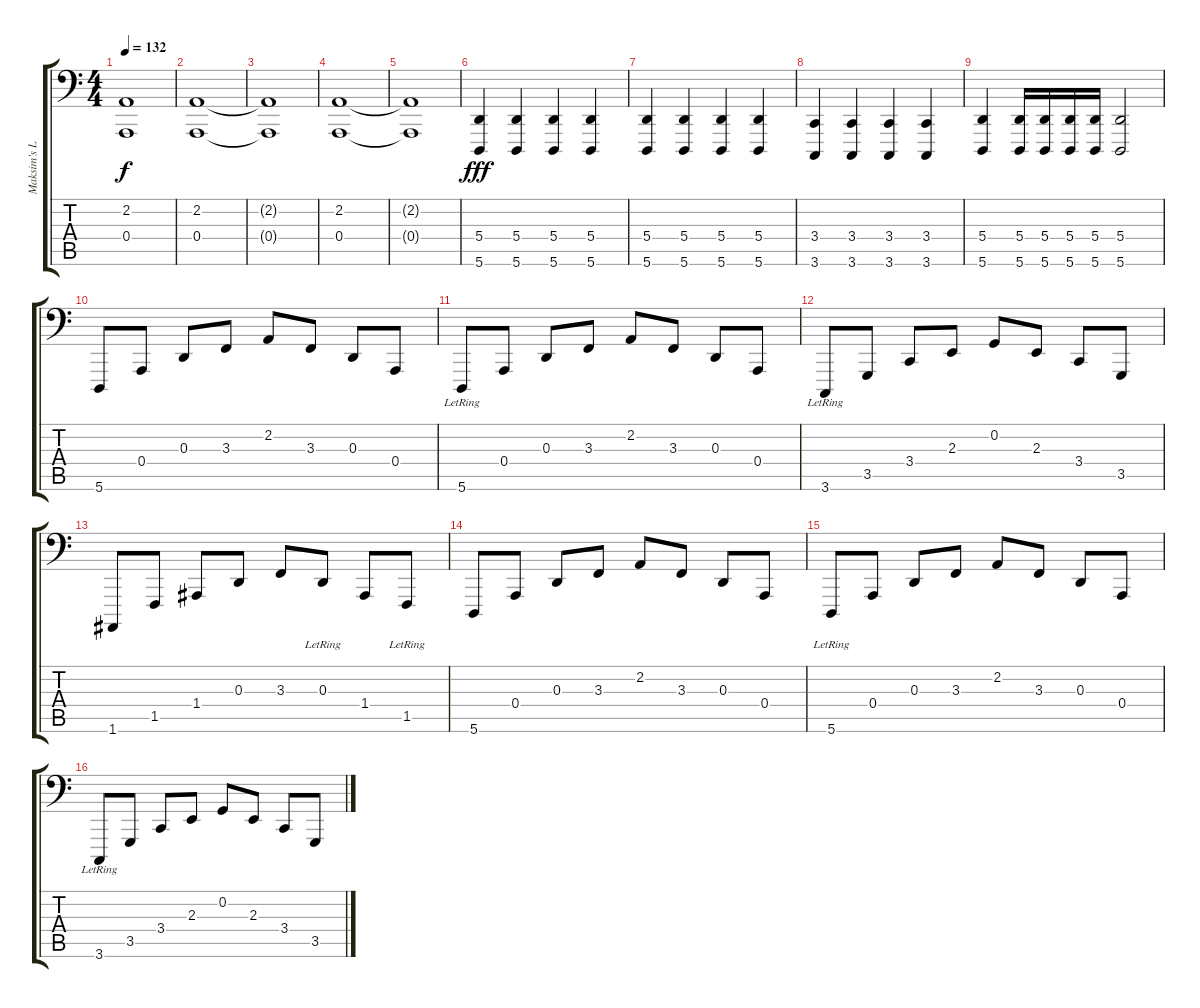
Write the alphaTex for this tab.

\track ("Maksim's Left Hand" "Maksim's L") {instrument acousticgrandpiano}
\staff {score tabs}
\tuning (C3 G2 D2 A1 E1 A0) {hide}
\ts (4 4)
\tempo 132
\clef f4
\ks c
(2.2{t} 0.4{t}).1{dy f} |
(2.2 0.4).1 |
(2.2{t} 0.4{t}).1 |
(2.2 0.4).1 |
(2.2{t} 0.4{t}).1 |
(5.4 5.6).4{dy fff} (5.4 5.6).4 (5.4 5.6).4 (5.4 5.6).4 |
(5.4 5.6).4 (5.4 5.6).4 (5.4 5.6).4 (5.4 5.6).4 |
(3.4 3.6).4 (3.4 3.6).4 (3.4 3.6).4 (3.4 3.6).4 |
(5.4 5.6).4 (5.4 5.6).16 (5.4 5.6).16 (5.4 5.6).16 (5.4 5.6).16 (5.4 5.6).2 |
5.6.8{volume 16} 0.4.8 0.3.8 3.3.8 2.2.8 3.3.8 0.3.8 0.4.8 |
5.6{lr}.8 0.4.8 0.3.8 3.3.8 2.2.8 3.3.8 0.3.8 0.4.8 |
3.6{lr}.8 3.5.8 3.4.8 2.3.8 0.2.8 2.3.8 3.4.8 3.5.8 |
1.6.8 1.5.8 1.4.8 0.3.8 3.3.8 0.3{lr}.8 1.4.8 1.5{lr}.8 |
5.6.8 0.4.8 0.3.8 3.3.8 2.2.8 3.3.8 0.3.8 0.4.8 |
5.6{lr}.8 0.4.8 0.3.8 3.3.8 2.2.8 3.3.8 0.3.8 0.4.8 |
3.6{lr}.8 3.5.8 3.4.8 2.3.8 0.2.8 2.3.8 3.4.8 3.5.8
